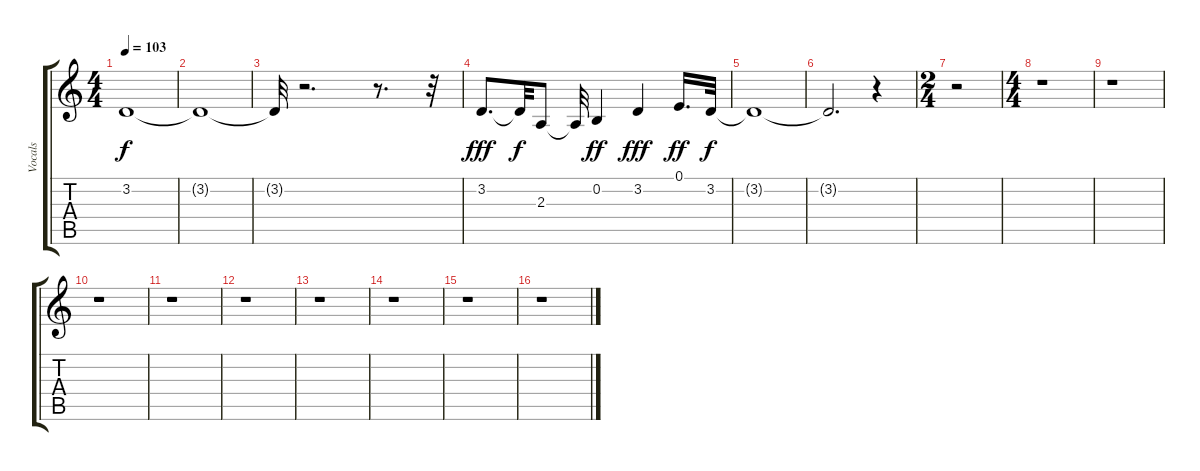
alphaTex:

\track ("Vocals" "Vocals") {instrument voiceoohs}
\staff {score tabs}
\tuning (E4 B3 G3 D3 A2 E2) {hide}
\ts (4 4)
\tempo 103
\clef g2
\ks c
3.2{t}.1{dy f} |
3.2{t}.1 |
3.2{t}.32 r.2{d} r.8{d} r.32 |
3.2.8{d dy fff} 3.2{t}.32{dy f} 2.3.8 2.3{t}.32 0.2.4{dy ff} 3.2.4{dy fff} 0.1.16{d dy ff} 3.2.32{dy f} |
3.2{t}.1 |
3.2{t}.2{d} r.4 |
\ts (2 4)
r.2 |
\ts (4 4)
r.1 |
r.1 |
r.1 |
r.1 |
r.1 |
r.1 |
r.1 |
r.1 |
r.1
